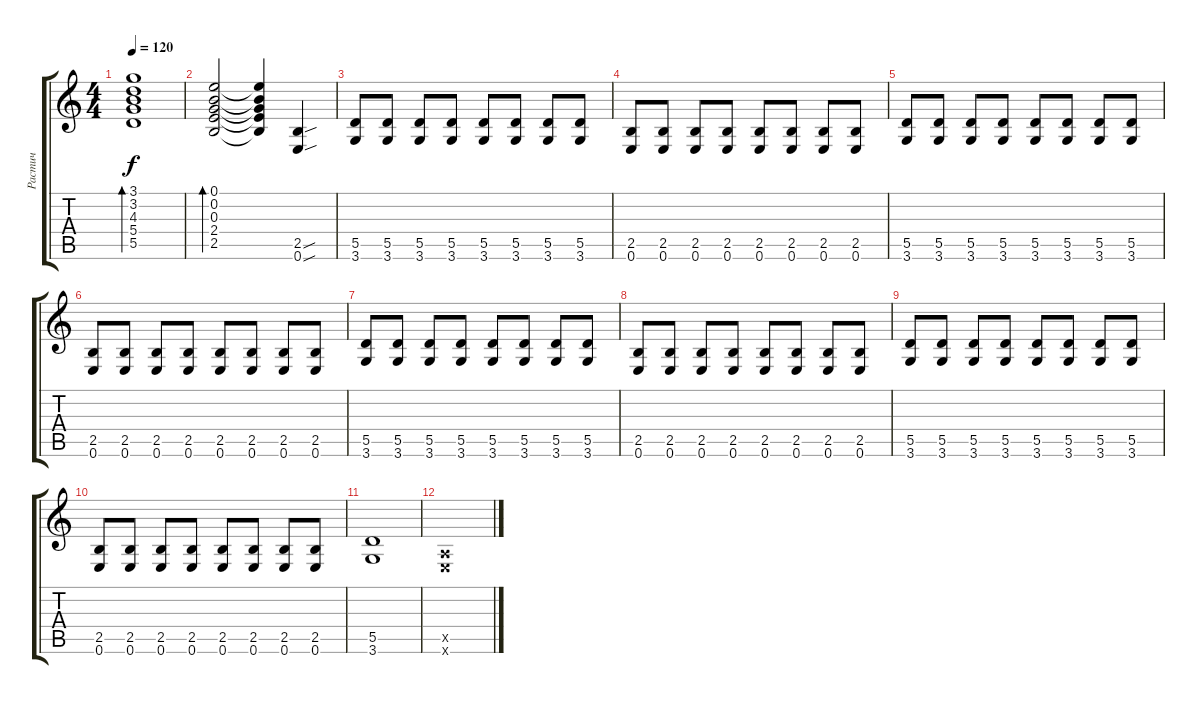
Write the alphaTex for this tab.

\track ("Растич" "Растич") {instrument distortionguitar}
\staff {score tabs}
\tuning (E4 B3 G3 D3 A2 E2) {hide}
\ts (4 4)
\tempo 120
\clef g2
\ks c
(3.1 3.2 4.3 5.4 5.5).1{bd 120 dy f} |
(0.1 0.2 0.3 2.4 2.5).2{bd 120} (0.1{t} 0.2{t} 0.3{t} 2.4{t} 2.5{t}).4 (2.5{sou} 0.6{sou}).4{instrument distortionguitar} |
(5.5 3.6).8{instrument distortionguitar} (5.5 3.6).8 (5.5 3.6).8 (5.5 3.6).8 (5.5 3.6).8 (5.5 3.6).8 (5.5 3.6).8 (5.5 3.6).8 |
(2.5 0.6).8 (2.5 0.6).8 (2.5 0.6).8 (2.5 0.6).8 (2.5 0.6).8 (2.5 0.6).8 (2.5 0.6).8 (2.5 0.6).8 |
(5.5 3.6).8 (5.5 3.6).8 (5.5 3.6).8 (5.5 3.6).8 (5.5 3.6).8 (5.5 3.6).8 (5.5 3.6).8 (5.5 3.6).8 |
(2.5 0.6).8 (2.5 0.6).8 (2.5 0.6).8 (2.5 0.6).8 (2.5 0.6).8 (2.5 0.6).8 (2.5 0.6).8 (2.5 0.6).8 |
(5.5 3.6).8 (5.5 3.6).8 (5.5 3.6).8 (5.5 3.6).8 (5.5 3.6).8 (5.5 3.6).8 (5.5 3.6).8 (5.5 3.6).8 |
(2.5 0.6).8 (2.5 0.6).8 (2.5 0.6).8 (2.5 0.6).8 (2.5 0.6).8 (2.5 0.6).8 (2.5 0.6).8 (2.5 0.6).8 |
(5.5 3.6).8 (5.5 3.6).8 (5.5 3.6).8 (5.5 3.6).8 (5.5 3.6).8 (5.5 3.6).8 (5.5 3.6).8 (5.5 3.6).8 |
(2.5 0.6).8 (2.5 0.6).8 (2.5 0.6).8 (2.5 0.6).8 (2.5 0.6).8 (2.5 0.6).8 (2.5 0.6).8 (2.5 0.6).8 |
(5.5 3.6).1 |
(0.5{x} 0.6{x}).1
